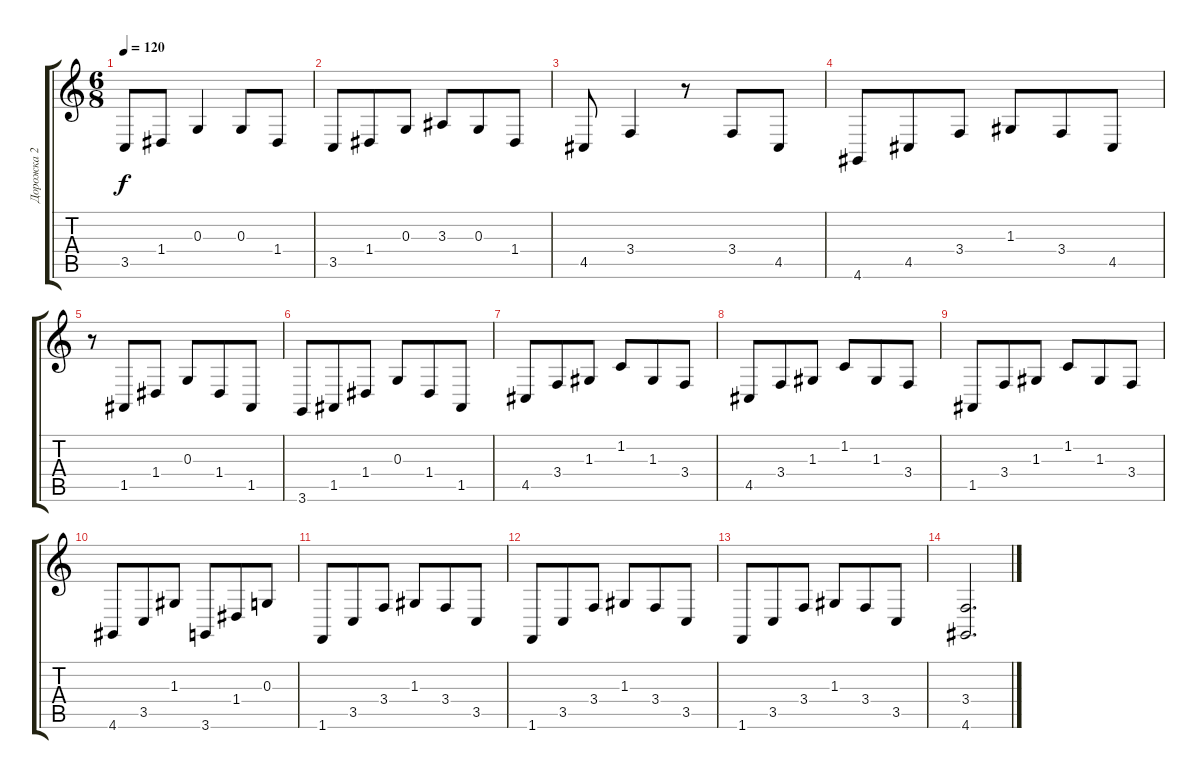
\track ("Дорожка 2" "Дорожка 2") {instrument orchestralharp}
\staff {score tabs}
\tuning (E4 B3 G3 D3 A2 E2) {hide}
\ts (6 8)
\tempo 120
\clef g2
\ks c
3.5.8{dy f} 1.4.8 0.3.4 0.3.8 1.4.8 |
3.5.8 1.4.8 0.3.8 3.3.8 0.3.8 1.4.8 |
4.5.8 3.4.4 r.8 3.4.8 4.5.8 |
4.6.8 4.5.8 3.4.8 1.3.8 3.4.8 4.5.8 |
r.8 1.5.8 1.4.8 0.3.8 1.4.8 1.5.8 |
3.6.8 1.5.8 1.4.8 0.3.8 1.4.8 1.5.8 |
4.5.8 3.4.8 1.3.8 1.2.8 1.3.8 3.4.8 |
4.5.8 3.4.8 1.3.8 1.2.8 1.3.8 3.4.8 |
1.5.8 3.4.8 1.3.8 1.2.8 1.3.8 3.4.8 |
4.6.8 3.5.8 1.3.8 3.6.8 1.4.8 0.3.8 |
1.6.8 3.5.8 3.4.8 1.3.8 3.4.8 3.5.8 |
1.6.8 3.5.8 3.4.8 1.3.8 3.4.8 3.5.8 |
1.6.8 3.5.8 3.4.8 1.3.8 3.4.8 3.5.8 |
(3.4 4.6).2{d}
